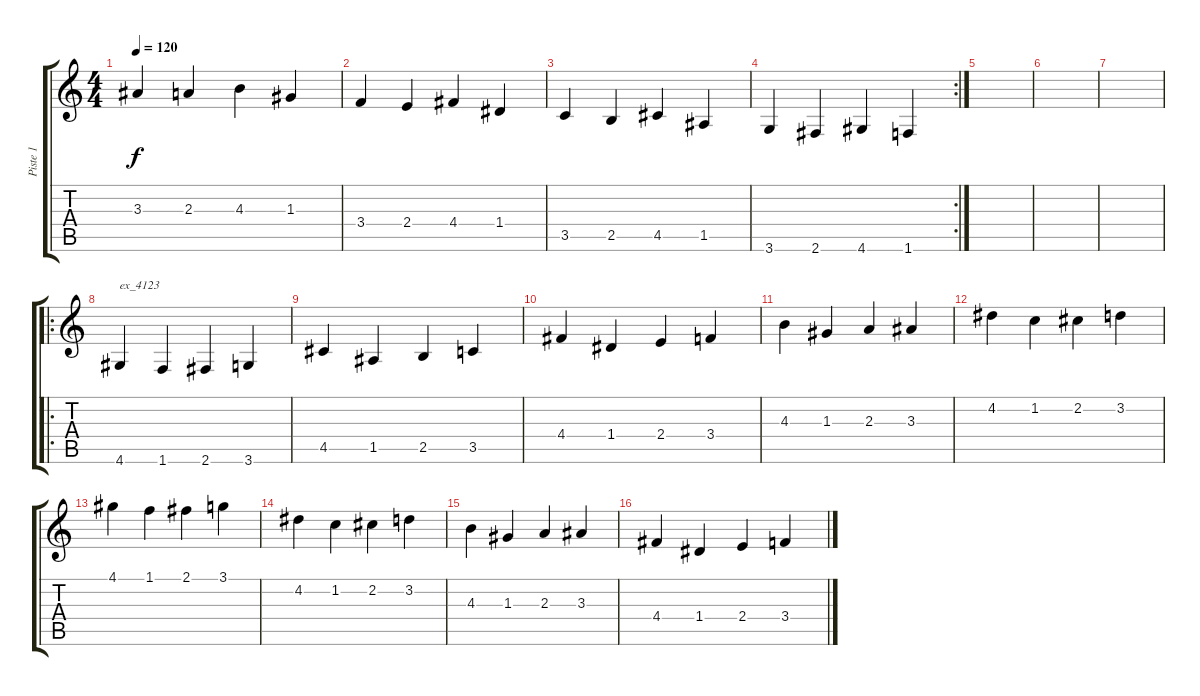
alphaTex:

\track ("Piste 1" "Piste 1") {instrument acousticguitarsteel}
\staff {score tabs}
\tuning (E4 B3 G3 D3 A2 E2) {hide}
\ts (4 4)
\tempo 120
\clef g2
\ks c
3.3.4{dy f} 2.3.4 4.3.4 1.3.4 |
3.4.4 2.4.4 4.4.4 1.4.4 |
3.5.4 2.5.4 4.5.4 1.5.4 |
\rc 2
3.6.4 2.6.4 4.6.4 1.6.4 |
|
|
|
\ro
4.6.4{txt "ex_4123"} 1.6.4 2.6.4 3.6.4 |
4.5.4 1.5.4 2.5.4 3.5.4 |
4.4.4 1.4.4 2.4.4 3.4.4 |
4.3.4 1.3.4 2.3.4 3.3.4 |
4.2.4 1.2.4 2.2.4 3.2.4 |
4.1.4 1.1.4 2.1.4 3.1.4 |
4.2.4 1.2.4 2.2.4 3.2.4 |
4.3.4 1.3.4 2.3.4 3.3.4 |
4.4.4 1.4.4 2.4.4 3.4.4
